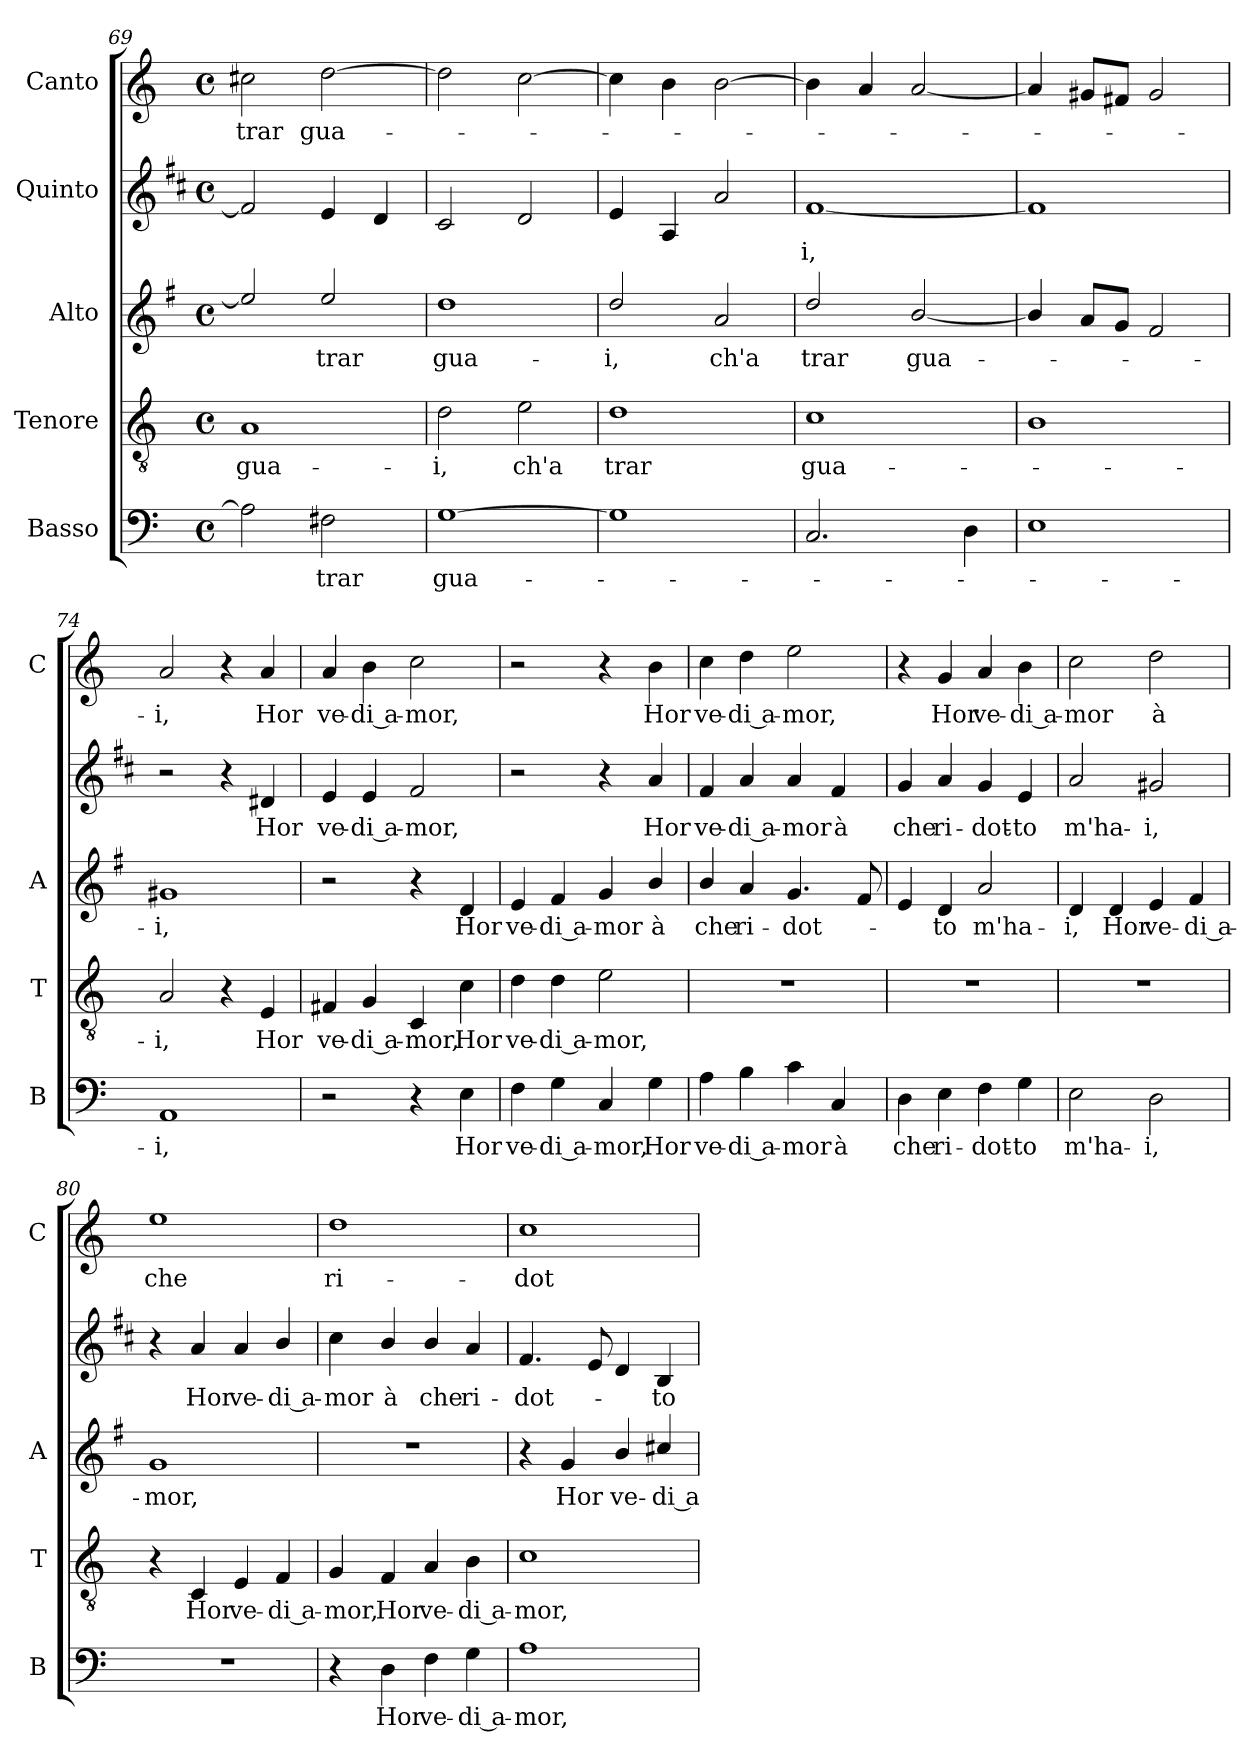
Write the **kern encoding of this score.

**kern	**text	**kern	**text	**kern	**text	**kern	**text	**kern	**text
*part5	*part5	*part4	*part4	*part3	*part3	*part2	*part2	*part1	*part1
*staff5	*staff5	*staff4	*staff4	*staff3	*staff3	*staff2	*staff2	*staff1	*staff1
*I"Basso	*	*I"Tenore	*	*I"Alto	*	*I"Quinto	*	*I"Canto	*
*I'B	*	*I'T	*	*I'A	*	*	*	*I'C	*
*clefF4	*	*clefGv2	*	*clefG2	*	*clefG2	*	*clefG2	*
*	*	*	*	*ITrd4c7	*	*ITrd1c2	*	*	*
*k[]	*	*k[]	*	*k[]	*	*k[]	*	*k[]	*
*C:	*	*C:	*	*C:	*	*C:	*	*C:	*
*M4/4	*	*M4/4	*	*M4/4	*	*M4/4	*	*M4/4	*
*met(c)	*	*met(c)	*	*met(c)	*	*met(c)	*	*met(c)	*
=69	=69	=69	=69	=69	=69	=69	=69	=69	=69
!	!	!	!LO:LY:b	!	!	!	!	!	!LO:LY:b
2A\]	.	1A	gua-	2a/]	.	2e/]	.	2cc#X\	trar
!	!LO:LY:b	!	!	!	!LO:LY:b	!	!	!	!LO:LY:b
2F#X\	trar	.	.	2a/	trar	4d/	.	[2dd\	gua-
.	.	.	.	.	.	4c/	.	.	.
=70	=70	=70	=70	=70	=70	=70	=70	=70	=70
!	!LO:LY:b	!	!LO:LY:b	!	!LO:LY:b	!	!	!	!
[1G	gua-	2d\	-i,	1g	gua-	2B/	.	2dd\]	.
!	!	!	!LO:LY:b	!	!	!	!	!	!
.	.	2e\	ch'a	.	.	2c/	.	[2cc\	.
=71	=71	=71	=71	=71	=71	=71	=71	=71	=71
!	!	!	!LO:LY:b	!	!LO:LY:b	!	!	!	!
1G]	.	1d	trar	2g/	-i,	4d/	.	4cc\]	.
.	.	.	.	.	.	4G/	.	4b\	.
!	!	!	!	!	!LO:LY:b	!	!	!	!
.	.	.	.	2d/	ch'a	2g/	.	[2b\	.
!!LO:LB:g=z
=72	=72	=72	=72	=72	=72	=72	=72	=72	=72
!	!	!	!LO:LY:b	!	!LO:LY:b	!	!LO:LY:b	!	!
2.C/	.	1c	gua-	2g/	trar	[1e	-i,	4b\]	.
.	.	.	.	.	.	.	.	4a/	.
!	!	!	!	!	!LO:LY:b	!	!	!	!
.	.	.	.	[2e/	gua-	.	.	[2a/	.
4D\	.	.	.	.	.	.	.	.	.
=73	=73	=73	=73	=73	=73	=73	=73	=73	=73
1E	.	1B	.	4e/]	.	1e]	.	4a/]	.
.	.	.	.	8d/L	.	.	.	8g#X/L	.
.	.	.	.	8c/J	.	.	.	8f#X/J	.
.	.	.	.	2B/	.	.	.	2g#/	.
=74	=74	=74	=74	=74	=74	=74	=74	=74	=74
!	!LO:LY:b	!	!LO:LY:b	!	!LO:LY:b	!	!	!	!LO:LY:b
1AA	-i,	2A/	-i,	1c#X	-i,	2r	.	2a/	-i,
.	.	4r	.	.	.	4r	.	4r	.
!	!	!	!LO:LY:b	!	!	!	!LO:LY:b	!	!LO:LY:b
.	.	4E/	Hor	.	.	4c#X/	Hor	4a/	Hor
=75	=75	=75	=75	=75	=75	=75	=75	=75	=75
!	!	!	!LO:LY:b	!	!	!	!LO:LY:b	!	!LO:LY:b
2r	.	4F#X/	ve-	2r	.	4d/	ve-	4a/	ve-
!	!	!	!LO:LY:b	!	!	!	!LO:LY:b	!	!LO:LY:b
.	.	4G/	-di a-	.	.	4d/	-di a-	4b\	-di a-
!	!	!	!LO:LY:b	!	!	!	!LO:LY:b	!	!LO:LY:b
4r	.	4C/	-mor,	4r	.	2e/	-mor,	2cc\	-mor,
!	!LO:LY:b	!	!LO:LY:b	!	!LO:LY:b	!	!	!	!
4E\	Hor	4c\	Hor	4G/	Hor	.	.	.	.
=76	=76	=76	=76	=76	=76	=76	=76	=76	=76
!	!LO:LY:b	!	!LO:LY:b	!	!LO:LY:b	!	!	!	!
4F\	ve-	4d\	ve-	4A/	ve-	2r	.	2r	.
!	!LO:LY:b	!	!LO:LY:b	!	!LO:LY:b	!	!	!	!
4G\	-di a-	4d\	-di a-	4B/	-di a-	.	.	.	.
!	!LO:LY:b	!	!LO:LY:b	!	!LO:LY:b	!	!	!	!
4C/	-mor,	2e\	-mor,	4c/	-mor	4r	.	4r	.
!	!LO:LY:b	!	!	!	!LO:LY:b	!	!LO:LY:b	!	!LO:LY:b
4G\	Hor	.	.	4e/	à	4g/	Hor	4b\	Hor
=77	=77	=77	=77	=77	=77	=77	=77	=77	=77
!	!LO:LY:b	!	!	!	!LO:LY:b	!	!LO:LY:b	!	!LO:LY:b
4A\	ve-	1r	.	4e/	che	4e/	ve-	4cc\	ve-
!	!LO:LY:b	!	!	!	!LO:LY:b	!	!LO:LY:b	!	!LO:LY:b
4B\	-di a-	.	.	4d/	ri-	4g/	-di a-	4dd\	-di a-
!	!LO:LY:b	!	!	!	!LO:LY:b	!	!LO:LY:b	!	!LO:LY:b
4c\	-mor	.	.	4.c/	-dot-	4g/	-mor	2ee\	-mor,
!	!LO:LY:b	!	!	!	!	!	!LO:LY:b	!	!
4C/	à	.	.	.	.	4e/	à	.	.
.	.	.	.	8B/	.	.	.	.	.
!!LO:PB:g=z
=78	=78	=78	=78	=78	=78	=78	=78	=78	=78
!	!LO:LY:b	!	!	!	!	!	!LO:LY:b	!	!
4D\	che	1r	.	4A/	.	4f/	che	4r	.
!	!LO:LY:b	!	!	!	!LO:LY:b	!	!LO:LY:b	!	!LO:LY:b
4E\	ri-	.	.	4G/	-to	4g/	ri-	4g/	Hor
!	!LO:LY:b	!	!	!	!LO:LY:b	!	!LO:LY:b	!	!LO:LY:b
4F\	-dot-	.	.	2d/	m'ha-	4f/	-dot-	4a/	ve-
!	!LO:LY:b	!	!	!	!	!	!LO:LY:b	!	!LO:LY:b
4G\	-to	.	.	.	.	4d/	-to	4b\	-di a-
=79	=79	=79	=79	=79	=79	=79	=79	=79	=79
!	!LO:LY:b	!	!	!	!LO:LY:b	!	!LO:LY:b	!	!LO:LY:b
2E\	m'ha-	1r	.	4G/	-i,	2g/	m'ha-	2cc\	-mor
!	!	!	!	!	!LO:LY:b	!	!	!	!
.	.	.	.	4G/	Hor	.	.	.	.
!	!LO:LY:b	!	!	!	!LO:LY:b	!	!LO:LY:b	!	!LO:LY:b
2D\	-i,	.	.	4A/	ve-	2f#X/	-i,	2dd\	à
!	!	!	!	!	!LO:LY:b	!	!	!	!
.	.	.	.	4B/	-di a-	.	.	.	.
=80	=80	=80	=80	=80	=80	=80	=80	=80	=80
!	!	!	!	!	!LO:LY:b	!	!	!	!LO:LY:b
1r	.	4r	.	1c	-mor,	4r	.	1ee	che
!	!	!	!LO:LY:b	!	!	!	!LO:LY:b	!	!
.	.	4C/	Hor	.	.	4g/	Hor	.	.
!	!	!	!LO:LY:b	!	!	!	!LO:LY:b	!	!
.	.	4E/	ve-	.	.	4g/	ve-	.	.
!	!	!	!LO:LY:b	!	!	!	!LO:LY:b	!	!
.	.	4F/	-di a-	.	.	4a/	-di a-	.	.
=81	=81	=81	=81	=81	=81	=81	=81	=81	=81
!	!	!	!LO:LY:b	!	!	!	!LO:LY:b	!	!LO:LY:b
4r	.	4G/	-mor,	1r	.	4b\	-mor	1dd	ri-
!	!LO:LY:b	!	!LO:LY:b	!	!	!	!LO:LY:b	!	!
4D\	Hor	4F/	Hor	.	.	4a/	à	.	.
!	!LO:LY:b	!	!LO:LY:b	!	!	!	!LO:LY:b	!	!
4F\	ve-	4A/	ve-	.	.	4a/	che	.	.
!	!LO:LY:b	!	!LO:LY:b	!	!	!	!LO:LY:b	!	!
4G\	-di a-	4B\	-di a-	.	.	4g/	ri-	.	.
=82	=82	=82	=82	=82	=82	=82	=82	=82	=82
!	!LO:LY:b	!	!LO:LY:b	!	!	!	!LO:LY:b	!	!LO:LY:b
1A	-mor,	1c	-mor,	4r	.	4.e/	-dot-	1cc	-dot-
!	!	!	!	!	!LO:LY:b	!	!	!	!
.	.	.	.	4c/	Hor	.	.	.	.
.	.	.	.	.	.	8d/	.	.	.
!	!	!	!	!	!LO:LY:b	!	!	!	!
.	.	.	.	4e/	ve-	4c/	.	.	.
!	!	!	!	!	!LO:LY:b	!	!LO:LY:b	!	!
.	.	.	.	4f#X/	-di a-	4A/	-to	.	.
=	=	=	=	=	=	=	=	=	=
*-	*-	*-	*-	*-	*-	*-	*-	*-	*-
